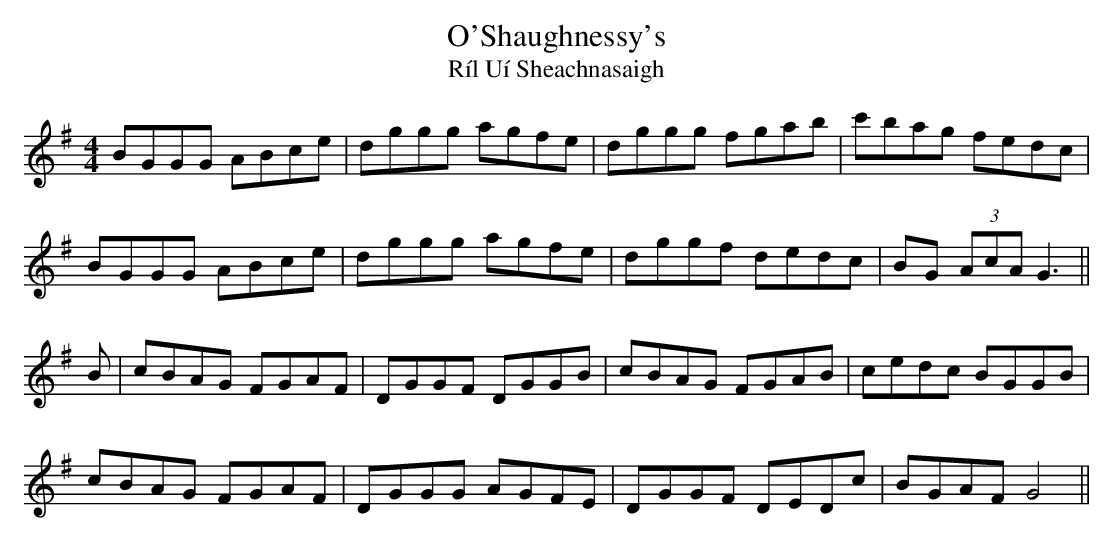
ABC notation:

X:1
T: O'Shaughnessy's
T: R\'il U\'i Sheachnasaigh
L: 1/8
M: 4/4
K: G
BGGG ABce|dggg agfe|dggg fgab|c'bag fedc|
BGGG ABce|dggg agfe|dggf dedc|BG (3AcA G3 ||
B|cBAG FGAF|DGGF DGGB|cBAG FGAB|cedc BGGB|
cBAG FGAF|DGGG AGFE|DGGF DEDc|BGAF G4 ||
